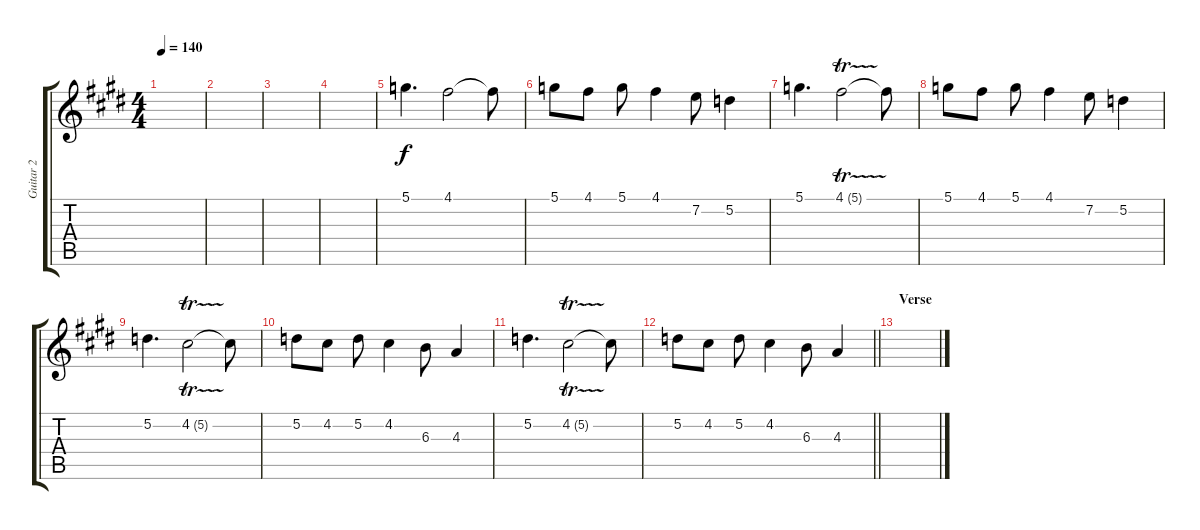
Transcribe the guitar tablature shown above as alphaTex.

\track ("Guitar 2" "Guitar 2") {instrument distortionguitar}
\staff {score tabs}
\tuning (D4 A3 F3 C3 G2 D2) {hide}
\ts (4 4)
\tempo 140
\clef g2
\ks e
|
\ks c#minor
|
|
|
\ks e
5.1.4{d} 4.1.2 4.1{t}.8 |
\ks c#minor
5.1.8 4.1.8 5.1.8 4.1.4 7.2.8 5.2.4 |
\ks e
5.1.4{d} 4.1{tr (5 16)}.2 4.1{t}.8 |
\ks c#minor
5.1.8 4.1.8 5.1.8 4.1.4 7.2.8 5.2.4 |
\ks e
5.2.4{d} 4.2{tr (5 16)}.2 4.2{t}.8 |
\ks c#minor
5.2.8 4.2.8 5.2.8 4.2.4 6.3.8 4.3.4 |
\ks e
5.2.4{d} 4.2{tr (5 16)}.2 4.2{t}.8 |
\barLineRight lightlight
\ks c#minor
5.2.8 4.2.8 5.2.8 4.2.4 6.3.8 4.3.4 |
\section ("" "Verse")
